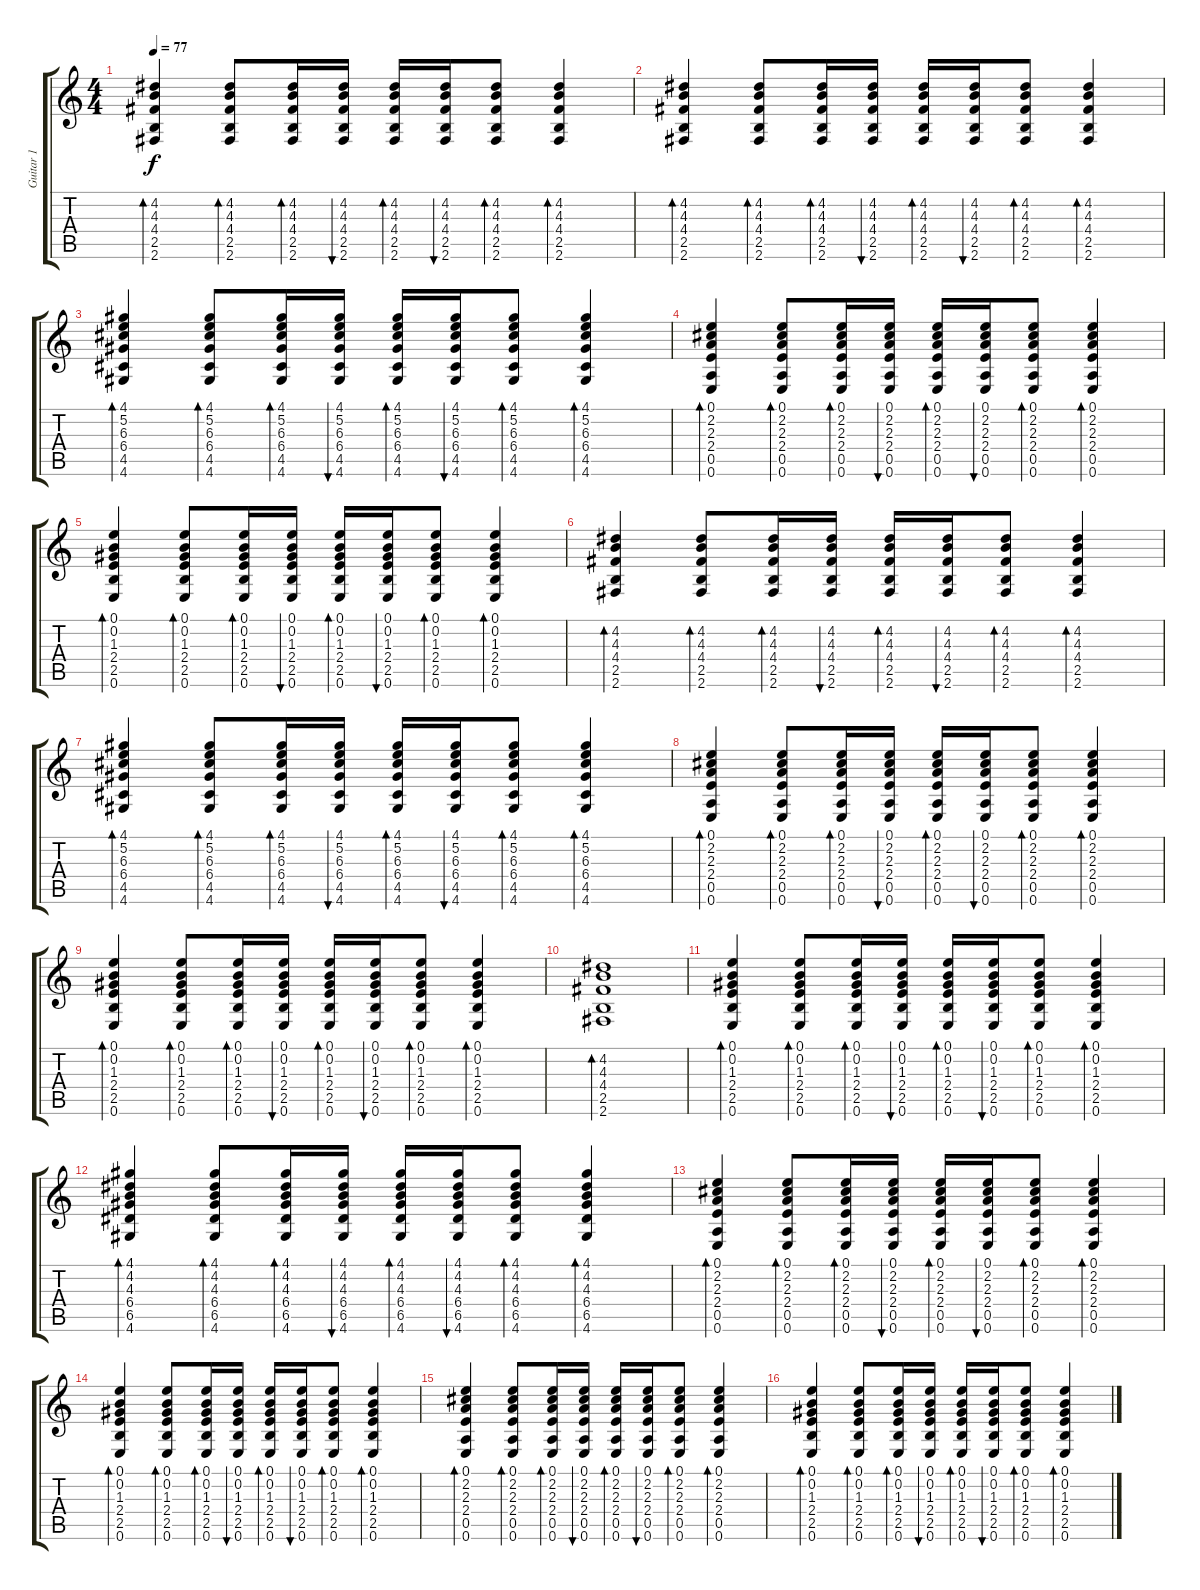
\track ("Guitar 1" "Guitar 1") {instrument acousticguitarsteel}
\staff {score tabs}
\tuning (E4 B3 G3 D3 A2 E2) {hide}
\ts (4 4)
\tempo 77
\clef g2
\ks c
(4.2 4.3 4.4 2.5 2.6).4{bd 30 dy f} (4.2 4.3 4.4 2.5 2.6).8{bd 30} (4.2 4.3 4.4 2.5 2.6).16{bd 30} (4.2 4.3 4.4 2.5 2.6).16{bu 30} (4.2 4.3 4.4 2.5 2.6).16{bd 30} (4.2 4.3 4.4 2.5 2.6).16{bu 30} (4.2 4.3 4.4 2.5 2.6).8{bd 30} (4.2 4.3 4.4 2.5 2.6).4{bd 30} |
(4.2 4.3 4.4 2.5 2.6).4{bd 30} (4.2 4.3 4.4 2.5 2.6).8{bd 30} (4.2 4.3 4.4 2.5 2.6).16{bd 30} (4.2 4.3 4.4 2.5 2.6).16{bu 30} (4.2 4.3 4.4 2.5 2.6).16{bd 30} (4.2 4.3 4.4 2.5 2.6).16{bu 30} (4.2 4.3 4.4 2.5 2.6).8{bd 30} (4.2 4.3 4.4 2.5 2.6).4{bd 30} |
(4.1 5.2 6.3 6.4 4.5 4.6).4{bd 30} (4.1 5.2 6.3 6.4 4.5 4.6).8{bd 30} (4.1 5.2 6.3 6.4 4.5 4.6).16{bd 30} (4.1 5.2 6.3 6.4 4.5 4.6).16{bu 30} (4.1 5.2 6.3 6.4 4.5 4.6).16{bd 30} (4.1 5.2 6.3 6.4 4.5 4.6).16{bu 30} (4.1 5.2 6.3 6.4 4.5 4.6).8{bd 30} (4.1 5.2 6.3 6.4 4.5 4.6).4{bd 30} |
(0.1 2.2 2.3 2.4 0.5 0.6).4{bd 30} (0.1 2.2 2.3 2.4 0.5 0.6).8{bd 30} (0.1 2.2 2.3 2.4 0.5 0.6).16{bd 30} (0.1 2.2 2.3 2.4 0.5 0.6).16{bu 30} (0.1 2.2 2.3 2.4 0.5 0.6).16{bd 30} (0.1 2.2 2.3 2.4 0.5 0.6).16{bu 30} (0.1 2.2 2.3 2.4 0.5 0.6).8{bd 30} (0.1 2.2 2.3 2.4 0.5 0.6).4{bd 30} |
(0.1 0.2 1.3 2.4 2.5 0.6).4{bd 30} (0.1 0.2 1.3 2.4 2.5 0.6).8{bd 30} (0.1 0.2 1.3 2.4 2.5 0.6).16{bd 30} (0.1 0.2 1.3 2.4 2.5 0.6).16{bu 30} (0.1 0.2 1.3 2.4 2.5 0.6).16{bd 30} (0.1 0.2 1.3 2.4 2.5 0.6).16{bu 30} (0.1 0.2 1.3 2.4 2.5 0.6).8{bd 30} (0.1 0.2 1.3 2.4 2.5 0.6).4{bd 30} |
(4.2 4.3 4.4 2.5 2.6).4{bd 30} (4.2 4.3 4.4 2.5 2.6).8{bd 30} (4.2 4.3 4.4 2.5 2.6).16{bd 30} (4.2 4.3 4.4 2.5 2.6).16{bu 30} (4.2 4.3 4.4 2.5 2.6).16{bd 30} (4.2 4.3 4.4 2.5 2.6).16{bu 30} (4.2 4.3 4.4 2.5 2.6).8{bd 30} (4.2 4.3 4.4 2.5 2.6).4{bd 30} |
(4.1 5.2 6.3 6.4 4.5 4.6).4{bd 30} (4.1 5.2 6.3 6.4 4.5 4.6).8{bd 30} (4.1 5.2 6.3 6.4 4.5 4.6).16{bd 30} (4.1 5.2 6.3 6.4 4.5 4.6).16{bu 30} (4.1 5.2 6.3 6.4 4.5 4.6).16{bd 30} (4.1 5.2 6.3 6.4 4.5 4.6).16{bu 30} (4.1 5.2 6.3 6.4 4.5 4.6).8{bd 30} (4.1 5.2 6.3 6.4 4.5 4.6).4{bd 30} |
(0.1 2.2 2.3 2.4 0.5 0.6).4{bd 30} (0.1 2.2 2.3 2.4 0.5 0.6).8{bd 30} (0.1 2.2 2.3 2.4 0.5 0.6).16{bd 30} (0.1 2.2 2.3 2.4 0.5 0.6).16{bu 30} (0.1 2.2 2.3 2.4 0.5 0.6).16{bd 30} (0.1 2.2 2.3 2.4 0.5 0.6).16{bu 30} (0.1 2.2 2.3 2.4 0.5 0.6).8{bd 30} (0.1 2.2 2.3 2.4 0.5 0.6).4{bd 30} |
(0.1 0.2 1.3 2.4 2.5 0.6).4{bd 30} (0.1 0.2 1.3 2.4 2.5 0.6).8{bd 30} (0.1 0.2 1.3 2.4 2.5 0.6).16{bd 30} (0.1 0.2 1.3 2.4 2.5 0.6).16{bu 30} (0.1 0.2 1.3 2.4 2.5 0.6).16{bd 30} (0.1 0.2 1.3 2.4 2.5 0.6).16{bu 30} (0.1 0.2 1.3 2.4 2.5 0.6).8{bd 30} (0.1 0.2 1.3 2.4 2.5 0.6).4{bd 30} |
(4.2 4.3 4.4 2.5 2.6).1{bd 120} |
(0.1 0.2 1.3 2.4 2.5 0.6).4{bd 30} (0.1 0.2 1.3 2.4 2.5 0.6).8{bd 30} (0.1 0.2 1.3 2.4 2.5 0.6).16{bd 30} (0.1 0.2 1.3 2.4 2.5 0.6).16{bu 30} (0.1 0.2 1.3 2.4 2.5 0.6).16{bd 30} (0.1 0.2 1.3 2.4 2.5 0.6).16{bu 30} (0.1 0.2 1.3 2.4 2.5 0.6).8{bd 30} (0.1 0.2 1.3 2.4 2.5 0.6).4{bd 30} |
(4.1 4.2 4.3 6.4 6.5 4.6).4{bd 30} (4.1 4.2 4.3 6.4 6.5 4.6).8{bd 30} (4.1 4.2 4.3 6.4 6.5 4.6).16{bd 30} (4.1 4.2 4.3 6.4 6.5 4.6).16{bu 30} (4.1 4.2 4.3 6.4 6.5 4.6).16{bd 30} (4.1 4.2 4.3 6.4 6.5 4.6).16{bu 30} (4.1 4.2 4.3 6.4 6.5 4.6).8{bd 30} (4.1 4.2 4.3 6.4 6.5 4.6).4{bd 30} |
(0.1 2.2 2.3 2.4 0.5 0.6).4{bd 30} (0.1 2.2 2.3 2.4 0.5 0.6).8{bd 30} (0.1 2.2 2.3 2.4 0.5 0.6).16{bd 30} (0.1 2.2 2.3 2.4 0.5 0.6).16{bu 30} (0.1 2.2 2.3 2.4 0.5 0.6).16{bd 30} (0.1 2.2 2.3 2.4 0.5 0.6).16{bu 30} (0.1 2.2 2.3 2.4 0.5 0.6).8{bd 30} (0.1 2.2 2.3 2.4 0.5 0.6).4{bd 30} |
(0.1 0.2 1.3 2.4 2.5 0.6).4{bd 30} (0.1 0.2 1.3 2.4 2.5 0.6).8{bd 30} (0.1 0.2 1.3 2.4 2.5 0.6).16{bd 30} (0.1 0.2 1.3 2.4 2.5 0.6).16{bu 30} (0.1 0.2 1.3 2.4 2.5 0.6).16{bd 30} (0.1 0.2 1.3 2.4 2.5 0.6).16{bu 30} (0.1 0.2 1.3 2.4 2.5 0.6).8{bd 30} (0.1 0.2 1.3 2.4 2.5 0.6).4{bd 30} |
(0.1 2.2 2.3 2.4 0.5 0.6).4{bd 30} (0.1 2.2 2.3 2.4 0.5 0.6).8{bd 30} (0.1 2.2 2.3 2.4 0.5 0.6).16{bd 30} (0.1 2.2 2.3 2.4 0.5 0.6).16{bu 30} (0.1 2.2 2.3 2.4 0.5 0.6).16{bd 30} (0.1 2.2 2.3 2.4 0.5 0.6).16{bu 30} (0.1 2.2 2.3 2.4 0.5 0.6).8{bd 30} (0.1 2.2 2.3 2.4 0.5 0.6).4{bd 30} |
(0.1 0.2 1.3 2.4 2.5 0.6).4{bd 30} (0.1 0.2 1.3 2.4 2.5 0.6).8{bd 30} (0.1 0.2 1.3 2.4 2.5 0.6).16{bd 30} (0.1 0.2 1.3 2.4 2.5 0.6).16{bu 30} (0.1 0.2 1.3 2.4 2.5 0.6).16{bd 30} (0.1 0.2 1.3 2.4 2.5 0.6).16{bu 30} (0.1 0.2 1.3 2.4 2.5 0.6).8{bd 30} (0.1 0.2 1.3 2.4 2.5 0.6).4{bd 30}
